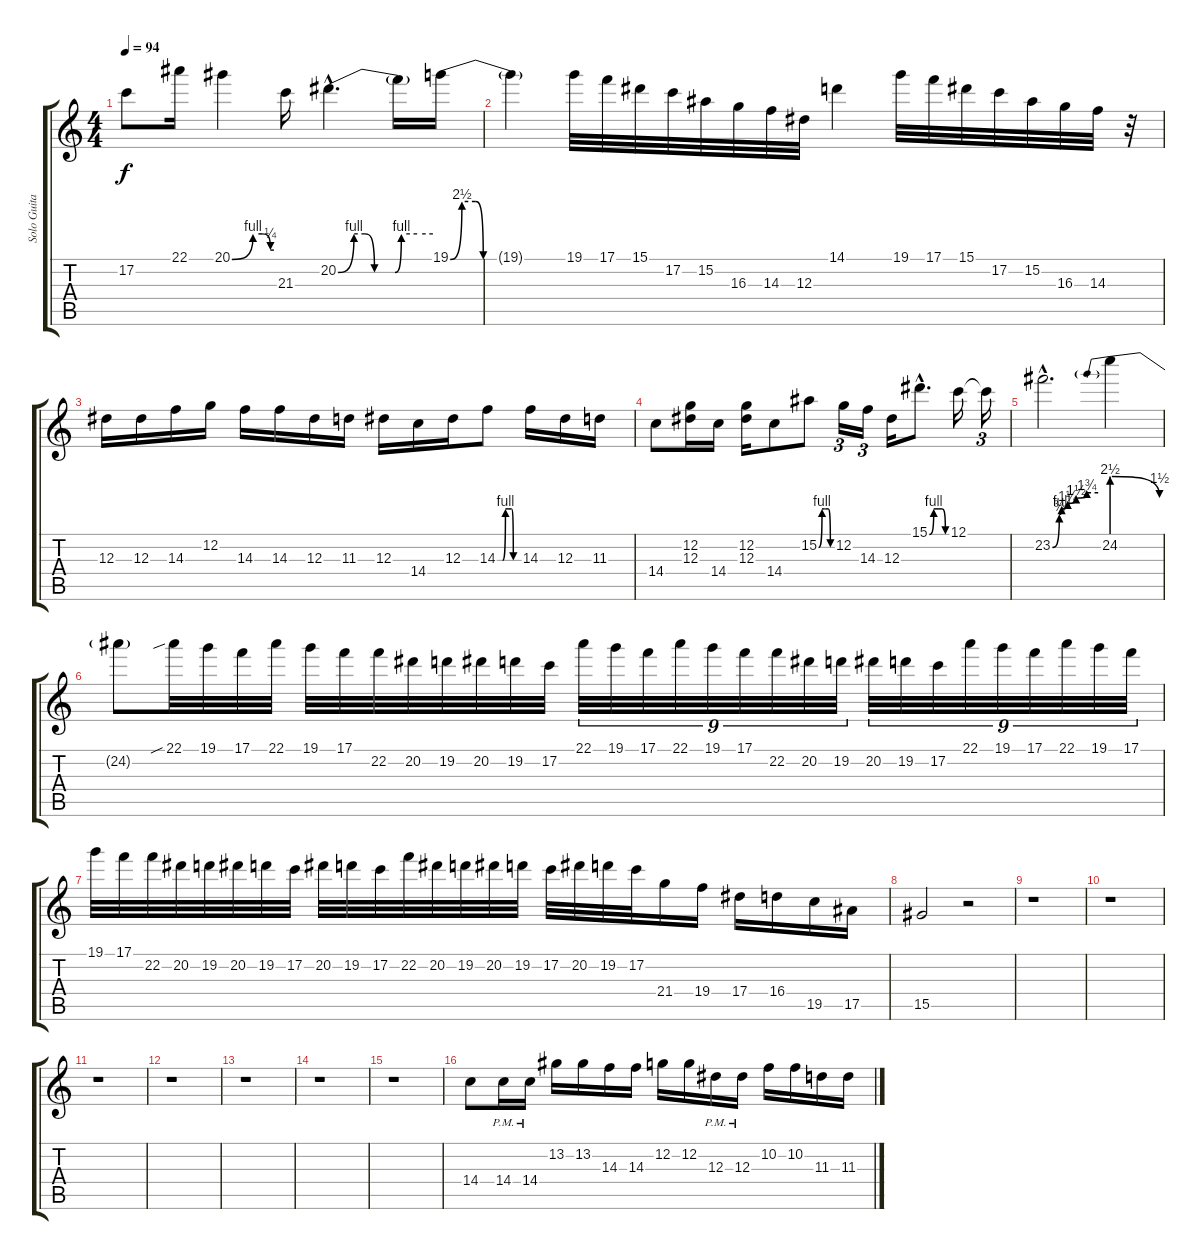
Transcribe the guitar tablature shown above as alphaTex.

\track ("Solo Guitar" "Solo Guita") {instrument distortionguitar}
\staff {score tabs}
\tuning (C4 G3 Eb3 Bb2 F2 C2) {hide}
\ts (4 4)
\tempo 94
\clef g2
\ks c
17.2.8{dy f} 22.1.16 20.1{be (custom 0 0 30 4 43 4 55 1 60 1)}.4 21.3.16 20.2{be (custom 0 0 10 4 17 4 23 0 30 0 36 0 40 4 50 4 60 4) hac}.4{d} 20.2{t}.16 19.1{be (custom 0 0 6 10 13 10 17 0 20 0 45 0 60 0)}.16 |
19.1{t}.4 19.1.32 17.1.32 15.1.32 17.2.32 15.2.32 16.3.32 14.3.32 12.3.32 14.1.4 19.1.32 17.1.32 15.1.32 17.2.32 15.2.32 16.3.32 14.3.32 r.32 |
12.3.16 12.3.16 14.3.16 12.2.16 14.3.16 14.3.16 12.3.16 11.3.16 12.3.16 14.4.16 12.3.16 14.3{be (custom 0 0 15 0 23 4 30 4 40 4 45 0 60 0)}.8 14.3.16 12.3.16 11.3.16 |
14.4.8 (12.2 12.3).16 14.4.16 (12.2 12.3).16 14.4.8 15.2{be (custom 0 0 15 4 25 4 31 4 43 4 53 0 60 0)}.8 12.2.16{tu (3 2)} 14.3.16{tu (3 2)} 12.3.16 15.1{be (custom 0 0 15 4 30 4 44 4 56 0 60 0) hac}.8{d} 12.1.16 12.1{t}.16{tu (3 2)} |
23.2{be (custom 0 0 9 3 12 4 20 5 31 6 45 7 60 7) hac}.2{d} 24.2{be (prebendrelease 0 10 60 6)}.4 |
24.2{t}.8 22.1{sib}.32 19.1.32 17.1.32 22.1.32 19.1.32 17.1.32 22.2.32 20.2.32 19.2.32 20.2.32 19.2.32 17.2.32 22.1.32{tu (9 8)} 19.1.32{tu (9 8)} 17.1.32{tu (9 8)} 22.1.32{tu (9 8)} 19.1.32{tu (9 8)} 17.1.32{tu (9 8)} 22.2.32{tu (9 8)} 20.2.32{tu (9 8)} 19.2.32{tu (9 8)} 20.2.32{tu (9 8)} 19.2.32{tu (9 8)} 17.2.32{tu (9 8)} 22.1.32{tu (9 8)} 19.1.32{tu (9 8)} 17.1.32{tu (9 8)} 22.1.32{tu (9 8)} 19.1.32{tu (9 8)} 17.1.32{tu (9 8)} |
19.1.32 17.1.32 22.2.32 20.2.32 19.2.32 20.2.32 19.2.32 17.2.32 20.2.32 19.2.32 17.2.32 22.2.32 20.2.32 19.2.32 20.2.32 19.2.32 17.2.32 20.2.32 19.2.32 17.2.32 21.4.16 19.4.16 17.4.16 16.4.16 19.5.16 17.5.16 |
15.5.2 r.2 |
r.1 |
r.1 |
r.1 |
r.1 |
r.1 |
r.1 |
r.1 |
14.4.8 14.4{pm}.16 14.4{pm}.16 13.2.16 13.2.16 14.3.16 14.3.16 12.2.16 12.2.16 12.3{pm}.16 12.3{pm}.16 10.2.16 10.2.16 11.3.16 11.3.16
